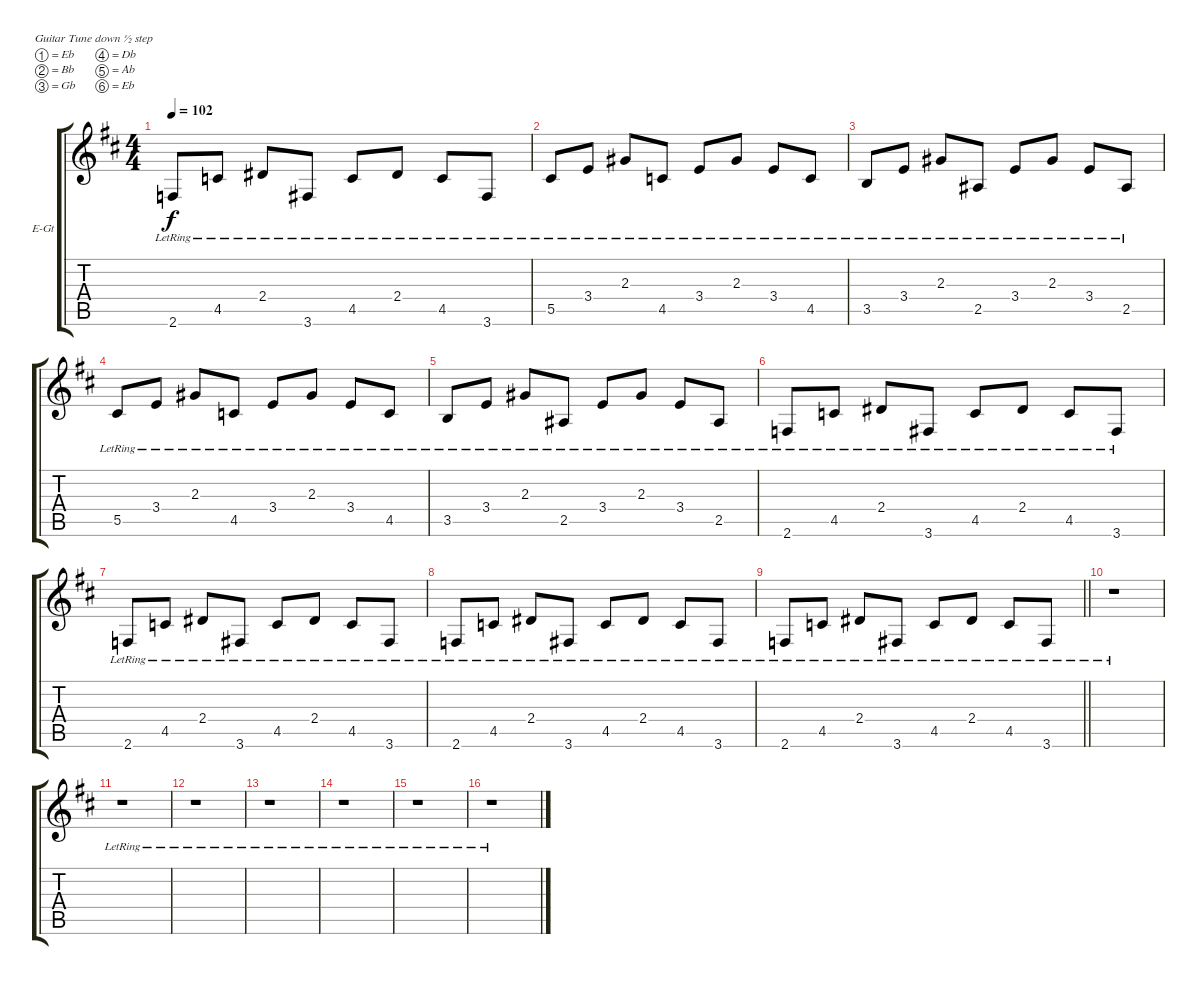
\bracketExtendMode groupsimilarinstruments
\firstSystemTrackNameOrientation horizontal
\otherSystemsTrackNameOrientation horizontal
\track ("Clean w'chorus" "E-Gt") {instrument electricguitarclean}
\staff {score tabs}
\tuning (Eb4 Bb3 Gb3 Db3 Ab2 Eb2)
\ts (4 4)
\tempo 102
\clef g2
\ks d
2.6{lr}.8{dy f} 4.5{lr}.8 2.4{lr}.8 3.6{lr}.8 4.5{lr}.8 2.4{lr}.8 4.5{lr}.8 3.6{lr}.8 |
5.5{lr}.8 3.4{lr}.8 2.3{lr}.8 4.5{lr}.8 3.4{lr}.8 2.3{lr}.8 3.4{lr}.8 4.5{lr}.8 |
3.5{lr}.8 3.4{lr}.8 2.3{lr}.8 2.5{lr}.8 3.4{lr}.8 2.3{lr}.8 3.4{lr}.8 2.5{lr}.8 |
5.5{lr}.8 3.4{lr}.8 2.3{lr}.8 4.5{lr}.8 3.4{lr}.8 2.3{lr}.8 3.4{lr}.8 4.5{lr}.8 |
3.5{lr}.8 3.4{lr}.8 2.3{lr}.8 2.5{lr}.8 3.4{lr}.8 2.3{lr}.8 3.4{lr}.8 2.5{lr}.8 |
2.6{lr}.8 4.5{lr}.8 2.4{lr}.8 3.6{lr}.8 4.5{lr}.8 2.4{lr}.8 4.5{lr}.8 3.6{lr}.8 |
2.6{lr}.8 4.5{lr}.8 2.4{lr}.8 3.6{lr}.8 4.5{lr}.8 2.4{lr}.8 4.5{lr}.8 3.6{lr}.8 |
2.6{lr}.8 4.5{lr}.8 2.4{lr}.8 3.6{lr}.8 4.5{lr}.8 2.4{lr}.8 4.5{lr}.8 3.6{lr}.8 |
\barLineRight lightlight
2.6{lr}.8 4.5{lr}.8 2.4{lr}.8 3.6{lr}.8 4.5{lr}.8 2.4{lr}.8 4.5{lr}.8 3.6{lr}.8 |
r.1 |
r.1 |
r.1 |
r.1 |
r.1 |
r.1 |
r.1
